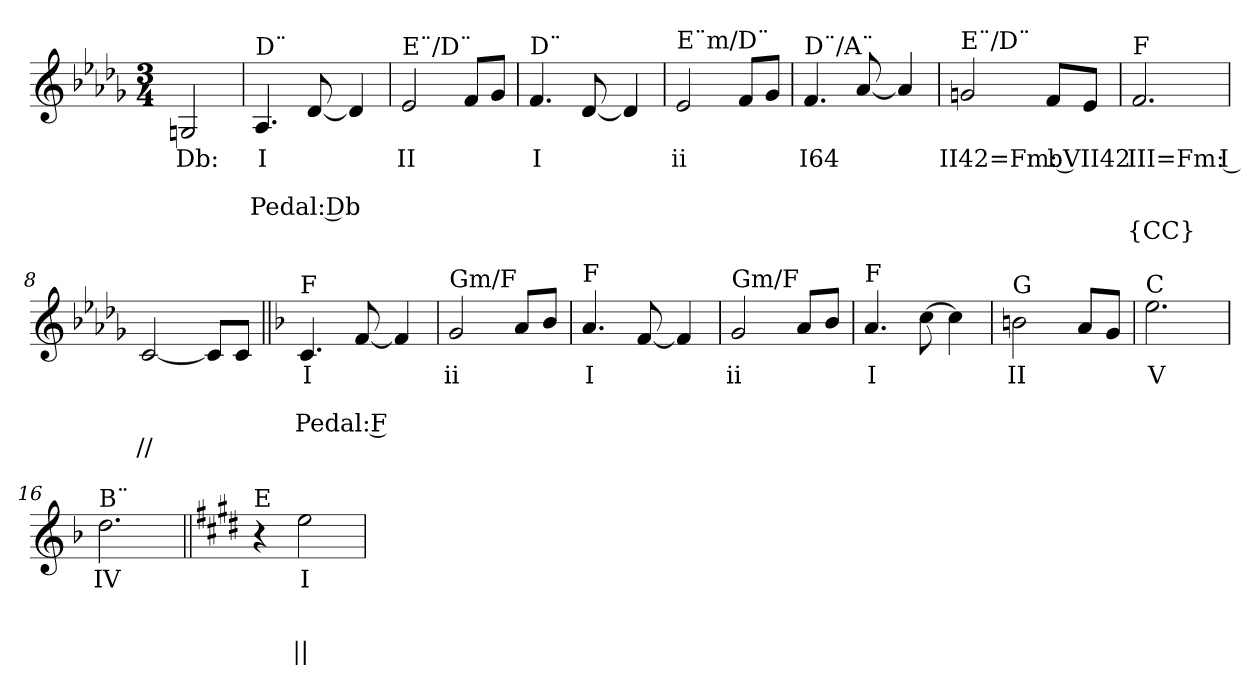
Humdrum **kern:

**kern	**text	**text	**text	**text
*part1	*part1	*part1	*part1	*part1
*staff1	*staff1	*staff1	*staff1	*staff1
*clefG2	*	*	*	*
*k[b-e-a-d-g-]	*	*	*	*
*D-:	*	*	*	*
*M3/4	*	*	*	*
=	=	=	=	=
2Gn	Db:	.	.	.
=1	=1	=1	=1	=1
!LO:TX:a:t=D¨	!	!	!	!
4.A-	I	.	Pedal: Db	.
[8d-	.	.	.	.
4d-]	.	.	.	.
=2	=2	=2	=2	=2
!LO:TX:a:t=E¨/D¨	!	!	!	!
2e-	II	.	.	.
8fL	.	.	.	.
8g-J	.	.	.	.
=3	=3	=3	=3	=3
!LO:TX:a:t=D¨	!	!	!	!
4.f	I	.	.	.
[8d-	.	.	.	.
4d-]	.	.	.	.
=4	=4	=4	=4	=4
!LO:TX:a:t=E¨m/D¨	!	!	!	!
2e-	ii	.	.	.
8fL	.	.	.	.
8g-J	.	.	.	.
=5	=5	=5	=5	=5
!LO:TX:a:t=D¨/A¨	!	!	!	!
4.f	I64	.	.	.
[8a-	.	.	.	.
4a-]	.	.	.	.
=6	=6	=6	=6	=6
!LO:TX:a:t=E¨/D¨	!	!	!	!
2gn	II42=Fm: bVII42	.	.	.
8fL	.	.	.	.
8e-J	.	.	.	.
=7	=7	=7	=7	=7
!LO:TX:a:t=F	!	!	!	!
2.f	III=Fm: I	.	.	{CC}
=8	=8	=8	=8	=8
[2c	.	.	.	//
8cL]	.	.	.	.
8cJ	.	.	.	.
=9||	=9||	=9||	=9||	=9||
*k[b-]	*	*	*	*
*F:	*	*	*	*
!LO:TX:a:t=F	!	!	!	!
4.c	I	.	Pedal: F	.
[8f	.	.	.	.
4f]	.	.	.	.
=10	=10	=10	=10	=10
!LO:TX:a:t=Gm/F	!	!	!	!
2g	ii	.	.	.
8aL	.	.	.	.
8b-J	.	.	.	.
=11	=11	=11	=11	=11
!LO:TX:a:t=F	!	!	!	!
4.a	I	.	.	.
[8f	.	.	.	.
4f]	.	.	.	.
=12	=12	=12	=12	=12
!LO:TX:a:t=Gm/F	!	!	!	!
2g	ii	.	.	.
8aL	.	.	.	.
8b-J	.	.	.	.
=13	=13	=13	=13	=13
!LO:TX:a:t=F	!	!	!	!
4.a	I	.	.	.
[8cc	.	.	.	.
4cc]	.	.	.	.
=14	=14	=14	=14	=14
!LO:TX:a:t=G	!	!	!	!
2bn	II	.	.	.
8aL	.	.	.	.
8gJ	.	.	.	.
=15	=15	=15	=15	=15
!LO:TX:a:t=C	!	!	!	!
2.ee	V	.	.	.
=16	=16	=16	=16	=16
!LO:TX:a:t=B¨	!	!	!	!
2.dd	IV	.	.	.
=17||	=17||	=17||	=17||	=17||
*k[f#c#g#d#]	*	*	*	*
*E:	*	*	*	*
!LO:TX:a:t=E	!	!	!	!
4r	.	.	.	.
2ee	I	.	.	||
=	=	=	=	=
*-	*-	*-	*-	*-
